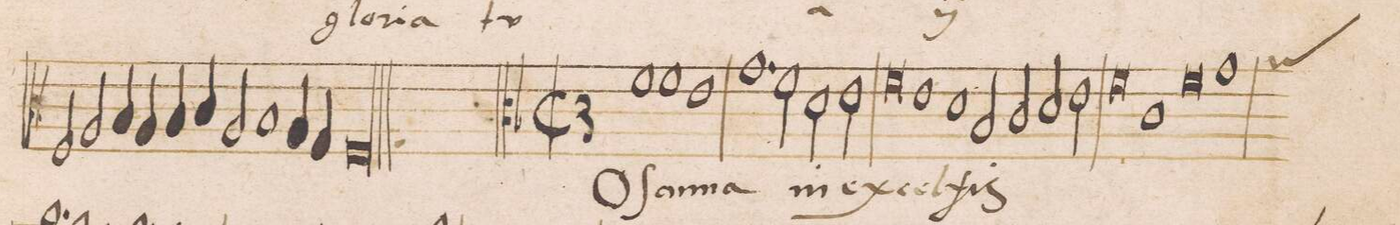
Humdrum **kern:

**kern	**text
*I"ALTVS	*
*clefC3	*
*k[b-]	*
*met(C|)	*
*M2/1	*
2F/	.
2A/	.
4B-/	.
4A/	.
4B-/	.
4c/	.
=49-	=49-
2A/	.
1B-	.
4A/	.
4G/	.
=50-	=50-
00F/	.
=51||	=51||
*clefC3	*
*M3/1	*
*met(C3)	*
*k[b-]	*
1f\	O-
1f\	-ſan-
1e\	.
=52	=52
1.g\	-na
2f\	in
2d\	.
2e\	.
=53	=53
0f	ex-
1e\	-cel-
=54-	=54-
1d\	-ſiſ
2B-/	.
2c/	.
2d/	.
2e\	.
=55	=55
0f	.
1c\	.
=56-	=56-
0f	.
1g\	.
*custos:a	*
=57	=57
*-	*-
